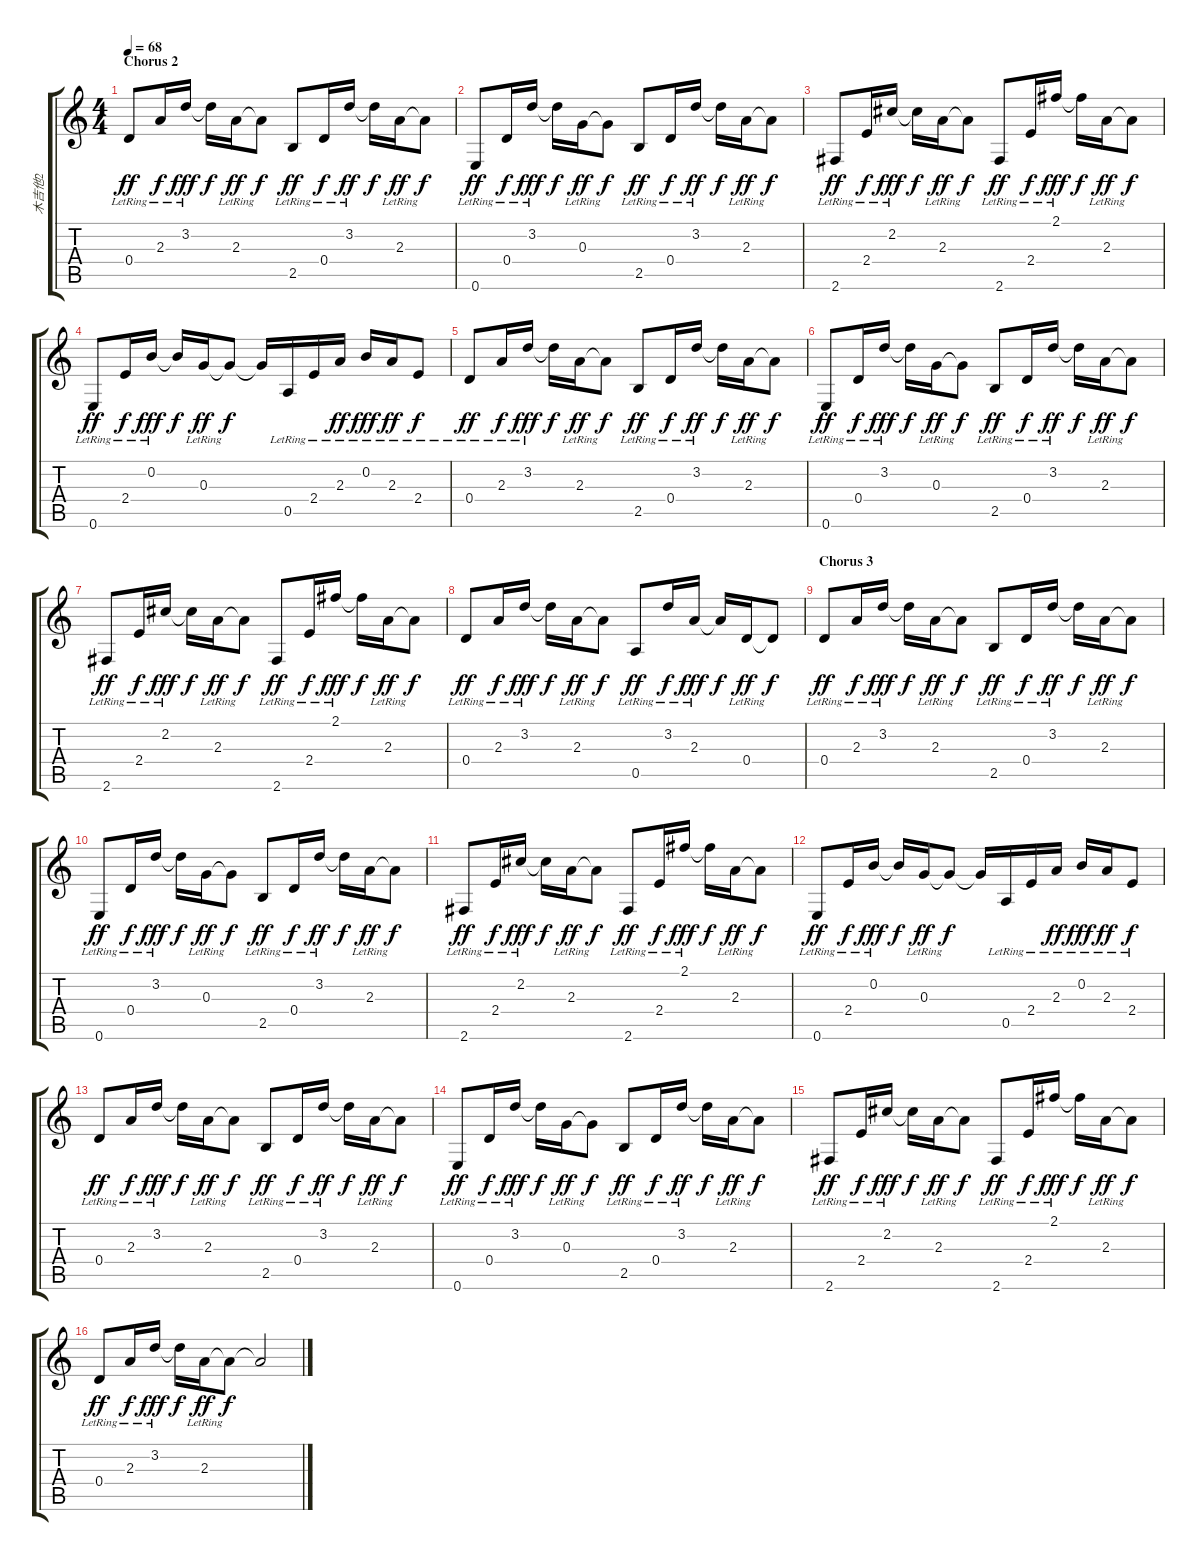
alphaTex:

\track ("木吉他2" "木吉他2") {instrument acousticguitarsteel}
\staff {score tabs}
\tuning (E4 B3 G3 D3 A2 E2) {hide}
\ts (4 4)
\section ("" "Chorus 2")
\tempo 68
\clef g2
\ks c
0.4{lr}.8{dy ff} 2.3{lr}.16{dy f} 3.2{lr}.16{dy fff} 3.2{t}.16{dy f} 2.3{lr}.16{dy ff} 2.3{t}.8{dy f} 2.5{lr}.8{dy ff} 0.4{lr}.16{dy f} 3.2{lr}.16{dy ff} 3.2{t}.16{dy f} 2.3{lr}.16{dy ff} 2.3{t}.8{dy f} |
0.6{lr}.8{dy ff} 0.4{lr}.16{dy f} 3.2{lr}.16{dy fff} 3.2{t}.16{dy f} 0.3{lr}.16{dy ff} 0.3{t}.8{dy f} 2.5{lr}.8{dy ff} 0.4{lr}.16{dy f} 3.2{lr}.16{dy ff} 3.2{t}.16{dy f} 2.3{lr}.16{dy ff} 2.3{t}.8{dy f} |
2.6{lr}.8{dy ff} 2.4{lr}.16{dy f} 2.2{lr}.16{dy fff} 2.2{t}.16{dy f} 2.3{lr}.16{dy ff} 2.3{t}.8{dy f} 2.6{lr}.8{dy ff} 2.4{lr}.16{dy f} 2.1{lr}.16{dy fff} 2.1{t}.16{dy f} 2.3{lr}.16{dy ff} 2.3{t}.8{dy f} |
0.6{lr}.8{dy ff} 2.4{lr}.16{dy f} 0.2{lr}.16{dy fff} 0.2{t}.16{dy f} 0.3{lr}.16{dy ff} 0.3{t}.8{dy f} 0.3{t}.16 0.5{lr}.16 2.4{lr}.16 2.3{lr}.16{dy ff} 0.2{lr}.16{dy fff} 2.3{lr}.16{dy ff} 2.4{lr}.8{dy f} |
0.4{lr}.8{dy ff} 2.3{lr}.16{dy f} 3.2{lr}.16{dy fff} 3.2{t}.16{dy f} 2.3{lr}.16{dy ff} 2.3{t}.8{dy f} 2.5{lr}.8{dy ff} 0.4{lr}.16{dy f} 3.2{lr}.16{dy ff} 3.2{t}.16{dy f} 2.3{lr}.16{dy ff} 2.3{t}.8{dy f} |
0.6{lr}.8{dy ff} 0.4{lr}.16{dy f} 3.2{lr}.16{dy fff} 3.2{t}.16{dy f} 0.3{lr}.16{dy ff} 0.3{t}.8{dy f} 2.5{lr}.8{dy ff} 0.4{lr}.16{dy f} 3.2{lr}.16{dy ff} 3.2{t}.16{dy f} 2.3{lr}.16{dy ff} 2.3{t}.8{dy f} |
2.6{lr}.8{dy ff} 2.4{lr}.16{dy f} 2.2{lr}.16{dy fff} 2.2{t}.16{dy f} 2.3{lr}.16{dy ff} 2.3{t}.8{dy f} 2.6{lr}.8{dy ff} 2.4{lr}.16{dy f} 2.1{lr}.16{dy fff} 2.1{t}.16{dy f} 2.3{lr}.16{dy ff} 2.3{t}.8{dy f} |
0.4{lr}.8{dy ff} 2.3{lr}.16{dy f} 3.2{lr}.16{dy fff} 3.2{t}.16{dy f} 2.3{lr}.16{dy ff} 2.3{t}.8{dy f} 0.5{lr}.8{dy ff} 3.2{lr}.16{dy f} 2.3{lr}.16{dy fff} 2.3{t}.16{dy f} 0.4{lr}.16{dy ff} 0.4{t}.8{dy f} |
\section ("" "Chorus 3")
0.4{lr}.8{dy ff} 2.3{lr}.16{dy f} 3.2{lr}.16{dy fff} 3.2{t}.16{dy f} 2.3{lr}.16{dy ff} 2.3{t}.8{dy f} 2.5{lr}.8{dy ff} 0.4{lr}.16{dy f} 3.2{lr}.16{dy ff} 3.2{t}.16{dy f} 2.3{lr}.16{dy ff} 2.3{t}.8{dy f} |
0.6{lr}.8{dy ff} 0.4{lr}.16{dy f} 3.2{lr}.16{dy fff} 3.2{t}.16{dy f} 0.3{lr}.16{dy ff} 0.3{t}.8{dy f} 2.5{lr}.8{dy ff} 0.4{lr}.16{dy f} 3.2{lr}.16{dy ff} 3.2{t}.16{dy f} 2.3{lr}.16{dy ff} 2.3{t}.8{dy f} |
2.6{lr}.8{dy ff} 2.4{lr}.16{dy f} 2.2{lr}.16{dy fff} 2.2{t}.16{dy f} 2.3{lr}.16{dy ff} 2.3{t}.8{dy f} 2.6{lr}.8{dy ff} 2.4{lr}.16{dy f} 2.1{lr}.16{dy fff} 2.1{t}.16{dy f} 2.3{lr}.16{dy ff} 2.3{t}.8{dy f} |
0.6{lr}.8{dy ff} 2.4{lr}.16{dy f} 0.2{lr}.16{dy fff} 0.2{t}.16{dy f} 0.3{lr}.16{dy ff} 0.3{t}.8{dy f} 0.3{t}.16 0.5{lr}.16 2.4{lr}.16 2.3{lr}.16{dy ff} 0.2{lr}.16{dy fff} 2.3{lr}.16{dy ff} 2.4{lr}.8{dy f} |
0.4{lr}.8{dy ff} 2.3{lr}.16{dy f} 3.2{lr}.16{dy fff} 3.2{t}.16{dy f} 2.3{lr}.16{dy ff} 2.3{t}.8{dy f} 2.5{lr}.8{dy ff} 0.4{lr}.16{dy f} 3.2{lr}.16{dy ff} 3.2{t}.16{dy f} 2.3{lr}.16{dy ff} 2.3{t}.8{dy f} |
0.6{lr}.8{dy ff} 0.4{lr}.16{dy f} 3.2{lr}.16{dy fff} 3.2{t}.16{dy f} 0.3{lr}.16{dy ff} 0.3{t}.8{dy f} 2.5{lr}.8{dy ff} 0.4{lr}.16{dy f} 3.2{lr}.16{dy ff} 3.2{t}.16{dy f} 2.3{lr}.16{dy ff} 2.3{t}.8{dy f} |
2.6{lr}.8{dy ff} 2.4{lr}.16{dy f} 2.2{lr}.16{dy fff} 2.2{t}.16{dy f} 2.3{lr}.16{dy ff} 2.3{t}.8{dy f} 2.6{lr}.8{dy ff} 2.4{lr}.16{dy f} 2.1{lr}.16{dy fff} 2.1{t}.16{dy f} 2.3{lr}.16{dy ff} 2.3{t}.8{dy f} |
0.4{lr}.8{dy ff} 2.3{lr}.16{dy f} 3.2{lr}.16{dy fff} 3.2{t}.16{dy f} 2.3{lr}.16{dy ff} 2.3{t}.8{dy f} 2.3{t}.2
